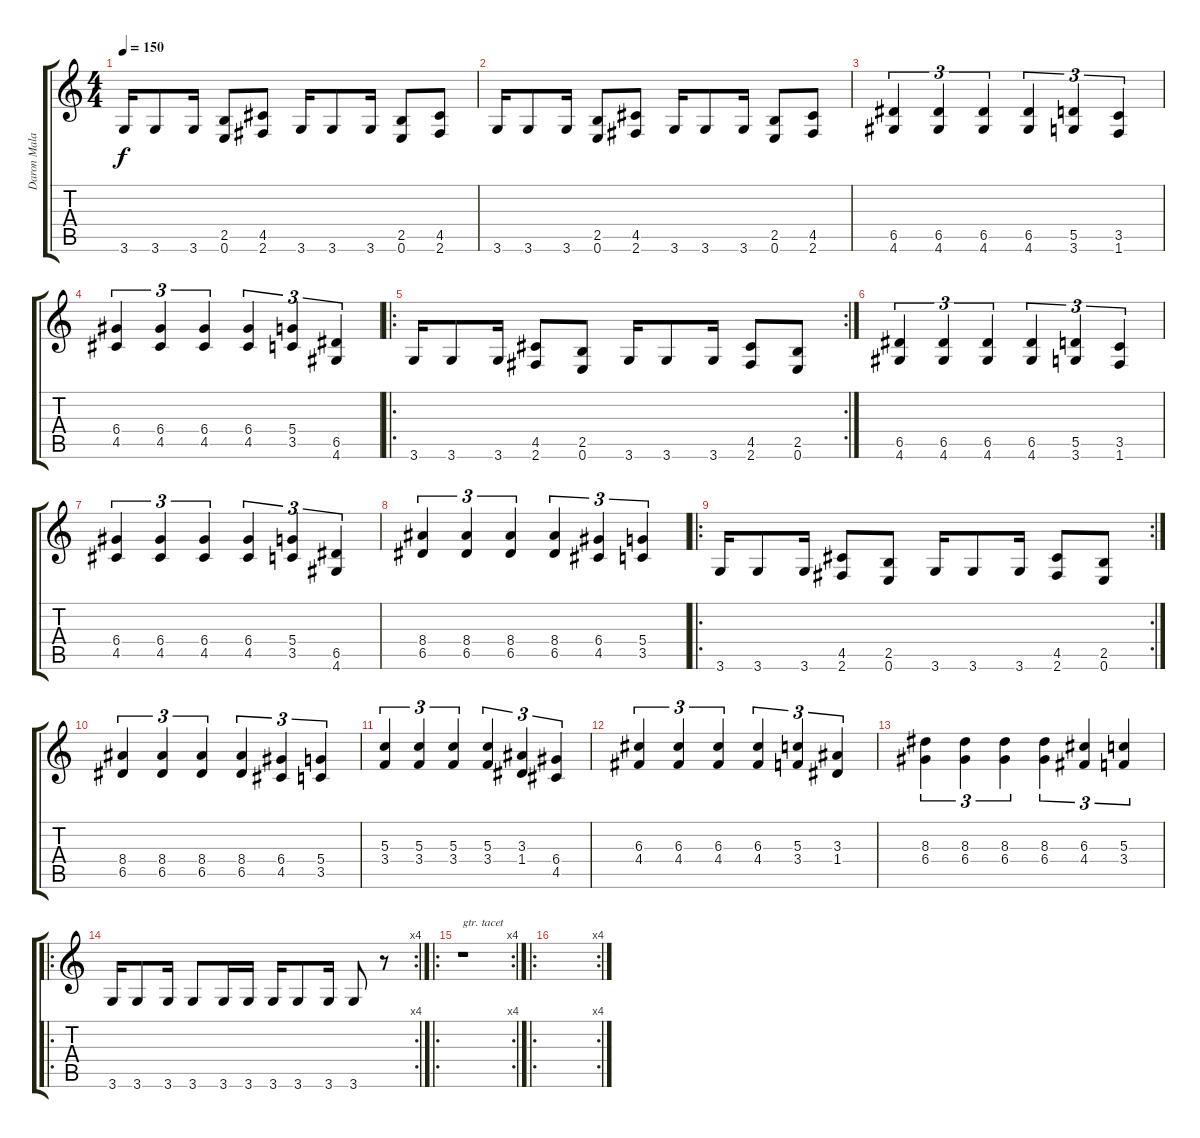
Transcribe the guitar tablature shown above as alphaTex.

\track ("Daron Malakian" "Daron Mala") {instrument overdrivenguitar}
\staff {score tabs}
\tuning (E4 B3 G3 D3 A2 E2) {hide}
\ts (4 4)
\tempo 150
\clef g2
\ks c
3.6.16{dy f} 3.6.8 3.6.16 (2.5 0.6).8 (4.5 2.6).8 3.6.16 3.6.8 3.6.16 (2.5 0.6).8 (4.5 2.6).8 |
3.6.16 3.6.8 3.6.16 (2.5 0.6).8 (4.5 2.6).8 3.6.16 3.6.8 3.6.16 (2.5 0.6).8 (4.5 2.6).8 |
(6.5 4.6).4{tu (3 2)} (6.5 4.6).4{tu (3 2)} (6.5 4.6).4{tu (3 2)} (6.5 4.6).4{tu (3 2)} (5.5 3.6).4{tu (3 2)} (3.5 1.6).4{tu (3 2)} |
(6.4 4.5).4{tu (3 2)} (6.4 4.5).4{tu (3 2)} (6.4 4.5).4{tu (3 2)} (6.4 4.5).4{tu (3 2)} (5.4 3.5).4{tu (3 2)} (6.5 4.6).4{tu (3 2)} |
\ro
\rc 2
3.6.16 3.6.8 3.6.16 (4.5 2.6).8 (2.5 0.6).8 3.6.16 3.6.8 3.6.16 (4.5 2.6).8 (2.5 0.6).8 |
(6.5 4.6).4{tu (3 2)} (6.5 4.6).4{tu (3 2)} (6.5 4.6).4{tu (3 2)} (6.5 4.6).4{tu (3 2)} (5.5 3.6).4{tu (3 2)} (3.5 1.6).4{tu (3 2)} |
(6.4 4.5).4{tu (3 2)} (6.4 4.5).4{tu (3 2)} (6.4 4.5).4{tu (3 2)} (6.4 4.5).4{tu (3 2)} (5.4 3.5).4{tu (3 2)} (6.5 4.6).4{tu (3 2)} |
(8.4 6.5).4{tu (3 2)} (8.4 6.5).4{tu (3 2)} (8.4 6.5).4{tu (3 2)} (8.4 6.5).4{tu (3 2)} (6.4 4.5).4{tu (3 2)} (5.4 3.5).4{tu (3 2)} |
\ro
\rc 2
3.6.16 3.6.8 3.6.16 (4.5 2.6).8 (2.5 0.6).8 3.6.16 3.6.8 3.6.16 (4.5 2.6).8 (2.5 0.6).8 |
(8.4 6.5).4{tu (3 2)} (8.4 6.5).4{tu (3 2)} (8.4 6.5).4{tu (3 2)} (8.4 6.5).4{tu (3 2)} (6.4 4.5).4{tu (3 2)} (5.4 3.5).4{tu (3 2)} |
(5.3 3.4).4{tu (3 2)} (5.3 3.4).4{tu (3 2)} (5.3 3.4).4{tu (3 2)} (5.3 3.4).4{tu (3 2)} (3.3 1.4).4{tu (3 2)} (6.4 4.5).4{tu (3 2)} |
(6.3 4.4).4{tu (3 2)} (6.3 4.4).4{tu (3 2)} (6.3 4.4).4{tu (3 2)} (6.3 4.4).4{tu (3 2)} (5.3 3.4).4{tu (3 2)} (3.3 1.4).4{tu (3 2)} |
(8.3 6.4).4{tu (3 2)} (8.3 6.4).4{tu (3 2)} (8.3 6.4).4{tu (3 2)} (8.3 6.4).4{tu (3 2)} (6.3 4.4).4{tu (3 2)} (5.3 3.4).4{tu (3 2)} |
\ro
\rc 4
3.6.16 3.6.8 3.6.16 3.6.8 3.6.16 3.6.16 3.6.16 3.6.8 3.6.16 3.6.8 r.8 |
\ro
\rc 4
r.1{txt "gtr. tacet"} |
\ro
\rc 4
